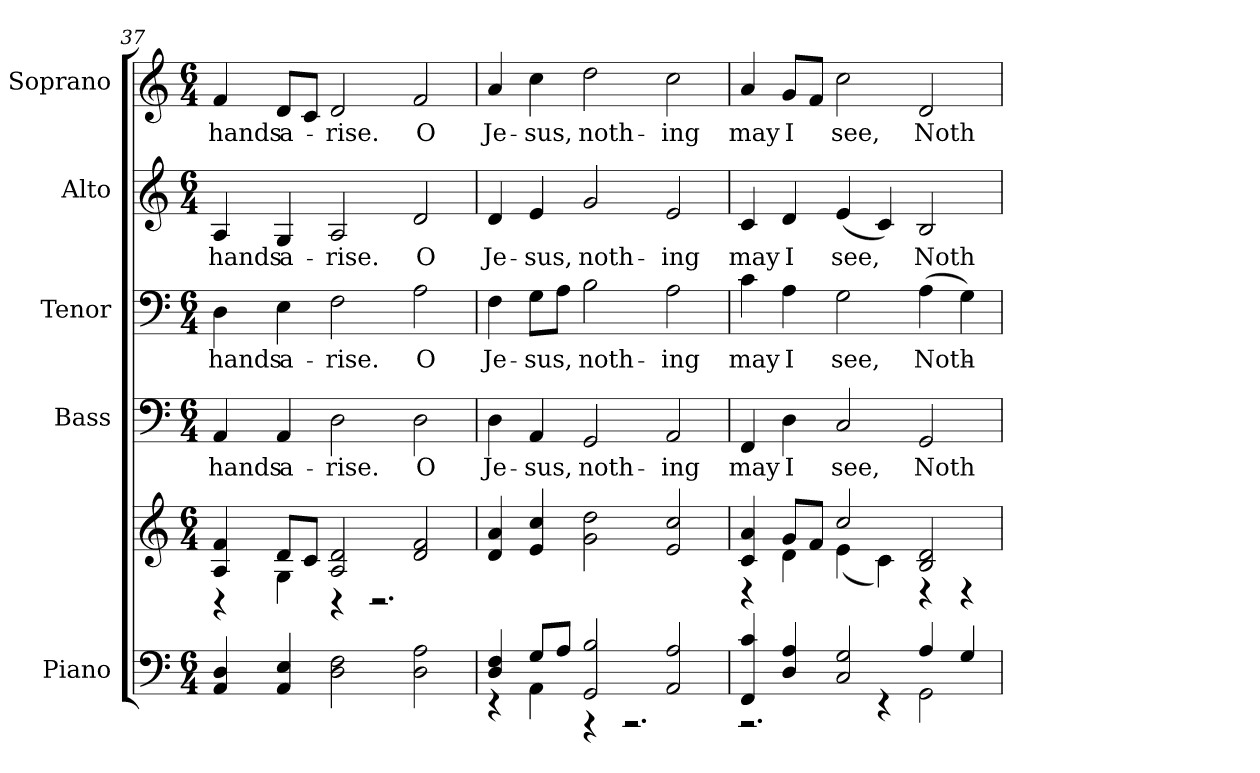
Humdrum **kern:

**kern	**kern	**kern	**text	**kern	**text	**kern	**text	**kern	**text
*part5	*part5	*part4	*part4	*part3	*part3	*part2	*part2	*part1	*part1
*staff6	*staff5	*staff4	*staff4	*staff3	*staff3	*staff2	*staff2	*staff1	*staff1
*I"Piano	*	*I"Bass	*	*I"Tenor	*	*I"Alto	*	*I"Soprano	*
*I'Pno.	*	*I'B.	*	*I'T.	*	*I'A.	*	*I'S.	*
*clefF4	*clefG2	*clefF4	*	*clefF4	*	*clefG2	*	*clefG2	*
*k[]	*k[]	*k[]	*	*k[]	*	*k[]	*	*k[]	*
*C:	*C:	*C:	*	*C:	*	*C:	*	*C:	*
*M6/4	*M6/4	*M6/4	*	*M6/4	*	*M6/4	*	*M6/4	*
=37	=37	=37	=37	=37	=37	=37	=37	=37	=37
*	*^	*	*	*	*	*	*	*	*
!	!	!	!	!LO:LY:b:color=#000000	!	!	!	!	!	!
!	!	!	!	!	!	!LO:LY:b:color=#000000	!	!	!	!
!	!	!	!	!	!	!	!	!LO:LY:b:color=#000000	!	!
!	!	!	!	!	!	!	!	!	!	!LO:LY:b:color=#000000
4AAi/ 4Di	4Ai/ 4fi	4r	4AAi/	hands	4Di\	hands	4Ai/	hands	4fi/	hands
!	!	!	!	!LO:LY:b:color=#000000	!	!	!	!	!	!
!	!	!	!	!	!	!LO:LY:b:color=#000000	!	!	!	!
!	!	!	!	!	!	!	!	!LO:LY:b:color=#000000	!	!
!	!	!	!	!	!	!	!	!	!	!LO:LY:b:color=#000000
4AAi/ 4Ei	8di/L	4Gi\	4AAi/	a-	4Ei\	a-	4Gi/	a-	8di/L	a-
.	8ci/J	.	.	.	.	.	.	.	8ci/J	.
!	!	!	!	!LO:LY:b:color=#000000	!	!	!	!	!	!
!	!	!	!	!	!	!LO:LY:b:color=#000000	!	!	!	!
!	!	!	!	!	!	!	!	!LO:LY:b:color=#000000	!	!
!	!	!	!	!	!	!	!	!	!	!LO:LY:b:color=#000000
2Di\ 2Fi	2Ai/ 2di	4r	2Di\	-rise.	2Fi\	-rise.	2Ai/	-rise.	2di/	-rise.
.	.	2.r	.	.	.	.	.	.	.	.
!	!	!	!	!LO:LY:b:color=#000000	!	!	!	!	!	!
!	!	!	!	!	!	!LO:LY:b:color=#000000	!	!	!	!
!	!	!	!	!	!	!	!	!LO:LY:b:color=#000000	!	!
!	!	!	!	!	!	!	!	!	!	!LO:LY:b:color=#000000
2Di\ 2Ai	2di/ 2fi	.	2Di\	O	2Ai\	O	2di/	O	2fi/	O
*	*v	*v	*	*	*	*	*	*	*	*
!!LO:PB:g=z
=38	=38	=38	=38	=38	=38	=38	=38	=38	=38
*^	*	*	*	*	*	*	*	*	*
!	!	!	!	!LO:LY:b:color=#000000	!	!	!	!	!	!
!	!	!	!	!	!	!LO:LY:b:color=#000000	!	!	!	!
!	!	!	!	!	!	!	!	!LO:LY:b:color=#000000	!	!
!	!	!	!	!	!	!	!	!	!	!LO:LY:b:color=#000000
4Di/ 4Fi	4r	4di/ 4ai	4Di\	Je-	4Fi\	Je-	4di/	Je-	4ai/	Je-
!	!	!	!	!LO:LY:b:color=#000000	!	!	!	!	!	!
!	!	!	!	!	!	!LO:LY:b:color=#000000	!	!	!	!
!	!	!	!	!	!	!	!	!LO:LY:b:color=#000000	!	!
!	!	!	!	!	!	!	!	!	!	!LO:LY:b:color=#000000
8Gi/L	4AAi\	4ei/ 4cci	4AAi/	-sus,	8Gi\L	-sus,	4ei/	-sus,	4cci\	-sus,
8Ai/J	.	.	.	.	8Ai\J	.	.	.	.	.
!	!	!	!	!LO:LY:b:color=#000000	!	!	!	!	!	!
!	!	!	!	!	!	!LO:LY:b:color=#000000	!	!	!	!
!	!	!	!	!	!	!	!	!LO:LY:b:color=#000000	!	!
!	!	!	!	!	!	!	!	!	!	!LO:LY:b:color=#000000
2GGi/ 2Bi	4r	2gi\ 2ddi	2GGi/	noth-	2Bi\	noth-	2gi/	noth-	2ddi\	noth-
.	2.r	.	.	.	.	.	.	.	.	.
!	!	!	!	!LO:LY:b:color=#000000	!	!	!	!	!	!
!	!	!	!	!	!	!LO:LY:b:color=#000000	!	!	!	!
!	!	!	!	!	!	!	!	!LO:LY:b:color=#000000	!	!
!	!	!	!	!	!	!	!	!	!	!LO:LY:b:color=#000000
2AAi/ 2Ai	.	2ei/ 2cci	2AAi/	-ing	2Ai\	-ing	2ei/	-ing	2cci\	-ing
=39	=39	=39	=39	=39	=39	=39	=39	=39	=39	=39
*	*	*^	*	*	*	*	*	*	*	*
!	!	!	!	!	!LO:LY:b:color=#000000	!	!	!	!	!	!
!	!	!	!	!	!	!	!LO:LY:b:color=#000000	!	!	!	!
!	!	!	!	!	!	!	!	!	!LO:LY:b:color=#000000	!	!
!	!	!	!	!	!	!	!	!	!	!	!LO:LY:b:color=#000000
4FFi/ 4ci	2.r	4ci/ 4ai	4r	4FFi/	may	4ci\	may	4ci/	may	4ai/	may
!	!	!	!	!	!LO:LY:b:color=#000000	!	!	!	!	!	!
!	!	!	!	!	!	!	!LO:LY:b:color=#000000	!	!	!	!
!	!	!	!	!	!	!	!	!	!LO:LY:b:color=#000000	!	!
!	!	!	!	!	!	!	!	!	!	!	!LO:LY:b:color=#000000
4Di/ 4Ai	.	8gi/L	4di\	4Di\	I	4Ai\	I	4di/	I	8gi/L	I
.	.	8fi/J	.	.	.	.	.	.	.	8fi/J	.
!	!	!	!	!	!LO:LY:b:color=#000000	!	!	!	!	!	!
!	!	!	!	!	!	!	!LO:LY:b:color=#000000	!	!	!	!
!	!	!	!	!	!	!	!	!	!LO:LY:b:color=#000000	!	!
!	!	!	!	!	!	!	!	!	!	!	!LO:LY:b:color=#000000
2Ci/ 2Gi	.	2cci/	(4ei\	2Ci/	see,	2Gi\	see,	(4ei/	see,	2cci\	see,
.	4r	.	4ci\)	.	.	.	.	4ci/)	.	.	.
!	!	!	!	!	!LO:LY:b:color=#000000	!	!	!	!	!	!
!	!	!	!	!	!	!	!LO:LY:b:color=#000000	!	!	!	!
!	!	!	!	!	!	!	!	!	!LO:LY:b:color=#000000	!	!
!	!	!	!	!	!	!	!	!	!	!	!LO:LY:b:color=#000000
4Ai/	2GGi\	2Bi/ 2di	4r	2GGi/	Noth-	(4Ai\	Noth-	2Bi/	Noth-	2di/	Noth-
4Gi/	.	.	4r	.	.	4Gi\)	.	.	.	.	.
*v	*v	*	*	*	*	*	*	*	*	*	*
*	*v	*v	*	*	*	*	*	*	*	*
=	=	=	=	=	=	=	=	=	=
*-	*-	*-	*-	*-	*-	*-	*-	*-	*-
